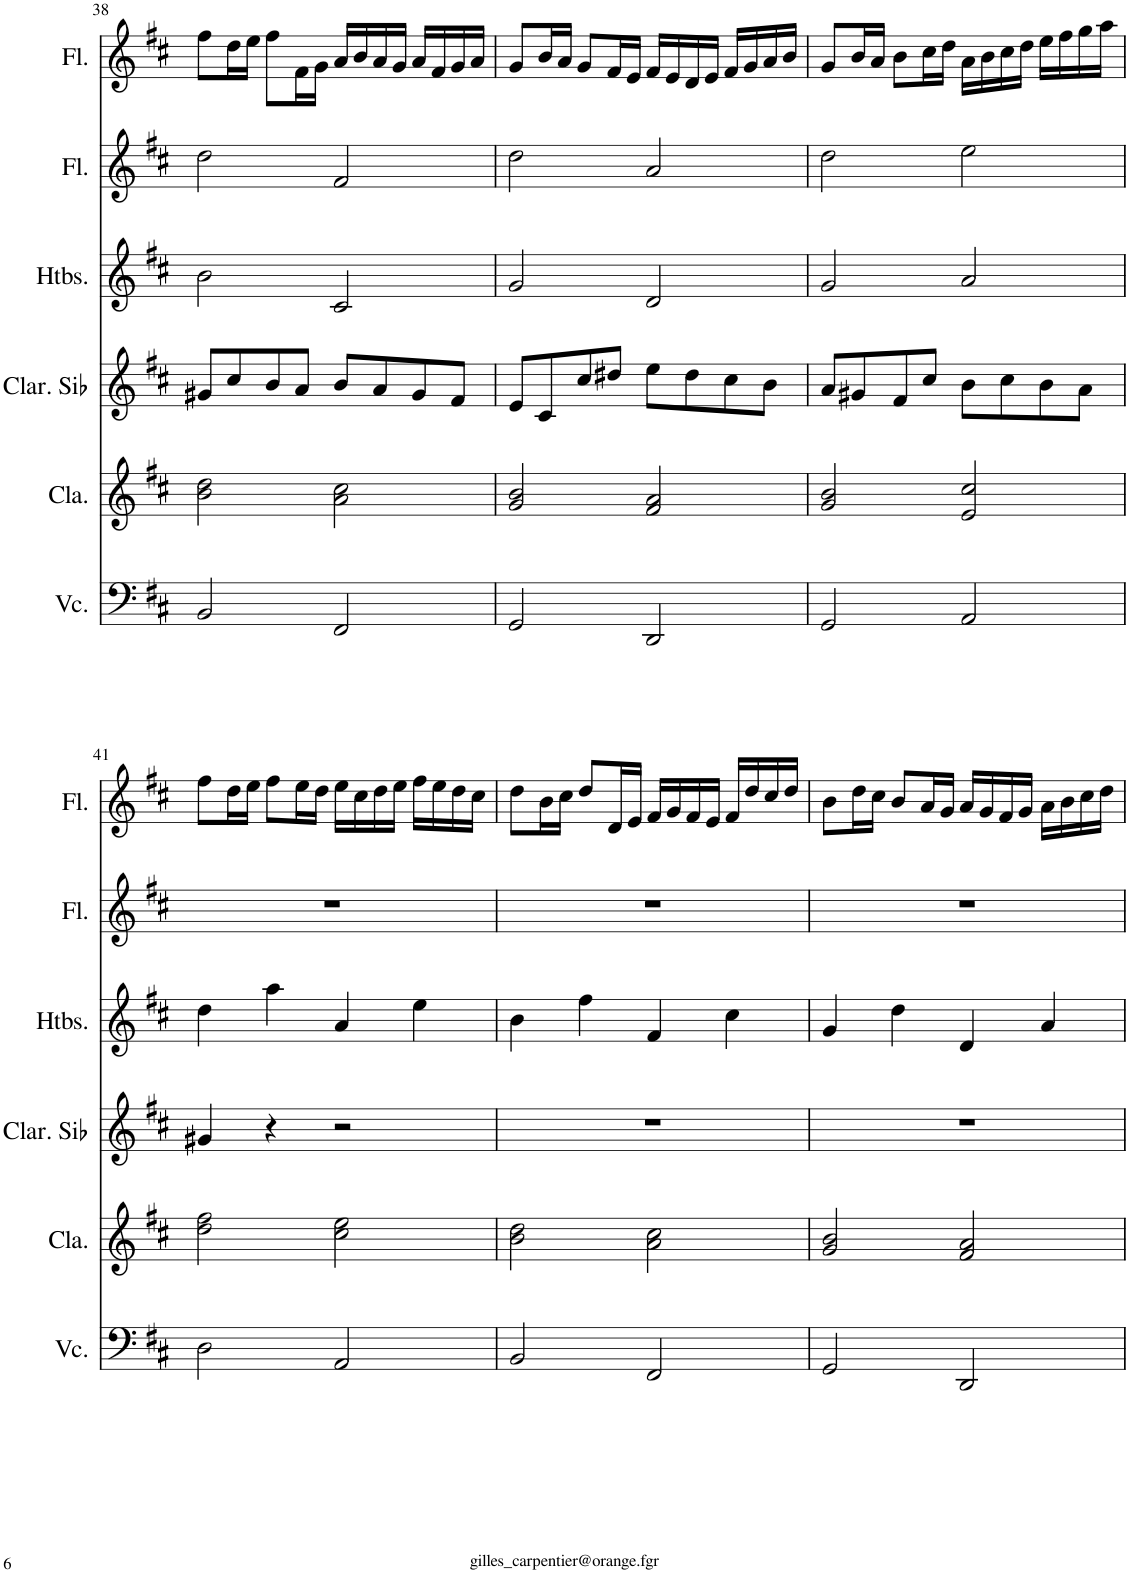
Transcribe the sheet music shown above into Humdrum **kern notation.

**kern	**kern	**kern	**kern	**kern	**kern
*part6	*part5	*part4	*part3	*part2	*part1
*staff6	*staff5	*staff4	*staff3	*staff2	*staff1
*I"Violoncelle, cello	*I"Clavecin, harpsichord	*I"Clarinette en Sib, clarinet	*I"Hautbois, oboe	*I"Flûte, flute 2	*I"Flûte, flute 1
*I'Vc.	*I'Cla.	*I'Clar. Sib	*I'Htbs.	*I'Fl.	*I'Fl.
!!LO:PB:g=z
*clefF4	*clefG2	*clefG2	*clefG2	*clefG2	*clefG2
*	*	*Trd1c2	*	*	*
*k[f#c#]	*k[f#c#]	*k[f#c#]	*k[f#c#]	*k[f#c#]	*k[f#c#]
*M4/4	*M4/4	*M4/4	*M4/4	*M4/4	*M4/4
=38	=38	=38	=38	=38	=38
2BB/	2b\ 2dd\	8g#X/L	2b\	2dd\	8ff#\L
.	.	8cc#/	.	.	16dd\L
.	.	.	.	.	16ee\JJ
.	.	8b/	.	.	8ff#\L
.	.	8a/J	.	.	16f#\L
.	.	.	.	.	16g\JJ
2FF#/	2a\ 2cc#\	8b/L	2c#/	2f#/	16a/LL
.	.	.	.	.	16b/
.	.	8a/	.	.	16a/
.	.	.	.	.	16g/JJ
.	.	8g#/	.	.	16a/LL
.	.	.	.	.	16f#/
.	.	8f#/J	.	.	16g/
.	.	.	.	.	16a/JJ
=39	=39	=39	=39	=39	=39
2GG/	2g/ 2b/	8e/L	2g/	2dd\	8g/L
.	.	8c#/	.	.	16b/L
.	.	.	.	.	16a/JJ
.	.	8cc#/	.	.	8g/L
.	.	8dd#X/J	.	.	16f#/L
.	.	.	.	.	16e/JJ
2DD/	2f#/ 2a/	8ee\L	2d/	2a/	16f#/LL
.	.	.	.	.	16e/
.	.	8dd#\	.	.	16d/
.	.	.	.	.	16e/JJ
.	.	8cc#\	.	.	16f#/LL
.	.	.	.	.	16g/
.	.	8b\J	.	.	16a/
.	.	.	.	.	16b/JJ
=40	=40	=40	=40	=40	=40
2GG/	2g/ 2b/	8a/L	2g/	2dd\	8g/L
.	.	8g#X/	.	.	16b/L
.	.	.	.	.	16a/JJ
.	.	8f#/	.	.	8b\L
.	.	8cc#/J	.	.	16cc#\L
.	.	.	.	.	16dd\JJ
2AA/	2e/ 2cc#/	8b\L	2a/	2ee\	16a\LL
.	.	.	.	.	16b\
.	.	8cc#\	.	.	16cc#\
.	.	.	.	.	16dd\JJ
.	.	8b\	.	.	16ee\LL
.	.	.	.	.	16ff#\
.	.	8a\J	.	.	16gg\
.	.	.	.	.	16aa\JJ
!!LO:LB:g=z
=41	=41	=41	=41	=41	=41
2D\	2dd\ 2ff#\	4g#X/	4dd\	1r	8ff#\L
.	.	.	.	.	16dd\L
.	.	.	.	.	16ee\JJ
.	.	4r	4aa\	.	8ff#\L
.	.	.	.	.	16ee\L
.	.	.	.	.	16dd\JJ
2AA/	2cc#\ 2ee\	2r	4a/	.	16ee\LL
.	.	.	.	.	16cc#\
.	.	.	.	.	16dd\
.	.	.	.	.	16ee\JJ
.	.	.	4ee\	.	16ff#\LL
.	.	.	.	.	16ee\
.	.	.	.	.	16dd\
.	.	.	.	.	16cc#\JJ
=42	=42	=42	=42	=42	=42
2BB/	2b\ 2dd\	1r	4b\	1r	8dd\L
.	.	.	.	.	16b\L
.	.	.	.	.	16cc#\JJ
.	.	.	4ff#\	.	8dd/L
.	.	.	.	.	16d/L
.	.	.	.	.	16e/JJ
2FF#/	2a\ 2cc#\	.	4f#/	.	16f#/LL
.	.	.	.	.	16g/
.	.	.	.	.	16f#/
.	.	.	.	.	16e/JJ
.	.	.	4cc#\	.	16f#/LL
.	.	.	.	.	16dd/
.	.	.	.	.	16cc#/
.	.	.	.	.	16dd/JJ
=43	=43	=43	=43	=43	=43
2GG/	2g/ 2b/	1r	4g/	1r	8b\L
.	.	.	.	.	16dd\L
.	.	.	.	.	16cc#\JJ
.	.	.	4dd\	.	8b/L
.	.	.	.	.	16a/L
.	.	.	.	.	16g/JJ
2DD/	2f#/ 2a/	.	4d/	.	16a/LL
.	.	.	.	.	16g/
.	.	.	.	.	16f#/
.	.	.	.	.	16g/JJ
.	.	.	4a/	.	16a\LL
.	.	.	.	.	16b\
.	.	.	.	.	16cc#\
.	.	.	.	.	16dd\JJ
=	=	=	=	=	=
*-	*-	*-	*-	*-	*-
